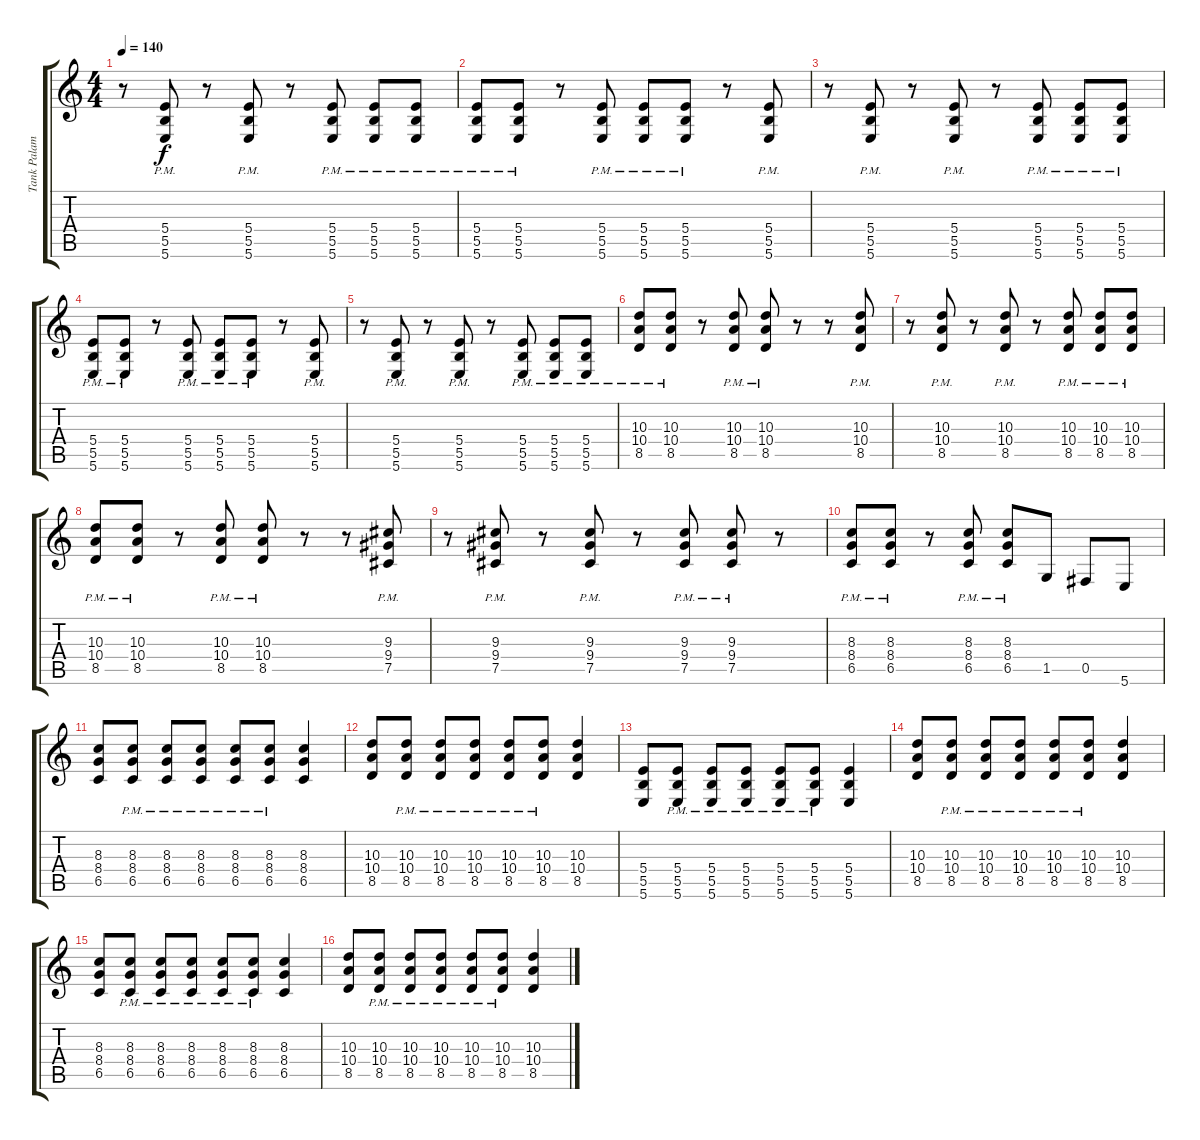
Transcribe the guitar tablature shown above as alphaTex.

\track ("Tank Palamara II" "Tank Palam") {instrument distortionguitar}
\staff {score tabs}
\tuning (Db4 Ab3 E3 B2 Gb2 B1) {hide}
\ts (4 4)
\tempo 140
\clef g2
\ks c
r.8{dy f} (5.4{pm} 5.5{pm} 5.6{pm}).8 r.8 (5.4{pm} 5.5{pm} 5.6{pm}).8 r.8 (5.4{pm} 5.5{pm} 5.6{pm}).8 (5.4{pm} 5.5{pm} 5.6{pm}).8 (5.4{pm} 5.5{pm} 5.6{pm}).8 |
(5.4{pm} 5.5{pm} 5.6{pm}).8 (5.4{pm} 5.5{pm} 5.6{pm}).8 r.8 (5.4{pm} 5.5{pm} 5.6{pm}).8 (5.4{pm} 5.5{pm} 5.6{pm}).8 (5.4{pm} 5.5{pm} 5.6{pm}).8 r.8 (5.4{pm} 5.5{pm} 5.6{pm}).8 |
r.8 (5.4{pm} 5.5{pm} 5.6{pm}).8 r.8 (5.4{pm} 5.5{pm} 5.6{pm}).8 r.8 (5.4{pm} 5.5{pm} 5.6{pm}).8 (5.4{pm} 5.5{pm} 5.6{pm}).8 (5.4{pm} 5.5{pm} 5.6{pm}).8 |
(5.4{pm} 5.5{pm} 5.6{pm}).8 (5.4{pm} 5.5{pm} 5.6{pm}).8 r.8 (5.4{pm} 5.5{pm} 5.6{pm}).8 (5.4{pm} 5.5{pm} 5.6{pm}).8 (5.4{pm} 5.5{pm} 5.6{pm}).8 r.8 (5.4{pm} 5.5{pm} 5.6{pm}).8 |
r.8 (5.4{pm} 5.5{pm} 5.6{pm}).8 r.8 (5.4{pm} 5.5{pm} 5.6{pm}).8 r.8 (5.4{pm} 5.5{pm} 5.6{pm}).8 (5.4{pm} 5.5{pm} 5.6{pm}).8 (5.4{pm} 5.5{pm} 5.6{pm}).8 |
(10.3{pm} 10.4{pm} 8.5{pm}).8 (10.3{pm} 10.4{pm} 8.5{pm}).8 r.8 (10.3{pm} 10.4{pm} 8.5{pm}).8 (10.3{pm} 10.4{pm} 8.5{pm}).8 r.8 r.8 (10.3{pm} 10.4{pm} 8.5{pm}).8 |
r.8 (10.3{pm} 10.4{pm} 8.5{pm}).8 r.8 (10.3{pm} 10.4{pm} 8.5{pm}).8 r.8 (10.3{pm} 10.4{pm} 8.5{pm}).8 (10.3{pm} 10.4{pm} 8.5{pm}).8 (10.3{pm} 10.4{pm} 8.5{pm}).8 |
(10.3{pm} 10.4{pm} 8.5{pm}).8 (10.3{pm} 10.4{pm} 8.5{pm}).8 r.8 (10.3{pm} 10.4{pm} 8.5{pm}).8 (10.3{pm} 10.4{pm} 8.5{pm}).8 r.8 r.8 (9.3{pm} 9.4{pm} 7.5{pm}).8 |
r.8 (9.3{pm} 9.4{pm} 7.5{pm}).8 r.8 (9.3{pm} 9.4{pm} 7.5{pm}).8 r.8 (9.3{pm} 9.4{pm} 7.5{pm}).8 (9.3{pm} 9.4{pm} 7.5{pm}).8 r.8 |
(8.3{pm} 8.4{pm} 6.5{pm}).8 (8.3{pm} 8.4{pm} 6.5{pm}).8 r.8 (8.3{pm} 8.4{pm} 6.5{pm}).8 (8.3{pm} 8.4{pm} 6.5{pm}).8 1.5.8 0.5.8 5.6.8 |
(8.3 8.4 6.5).8 (8.3{pm} 8.4{pm} 6.5{pm}).8 (8.3{pm} 8.4{pm} 6.5{pm}).8 (8.3{pm} 8.4{pm} 6.5{pm}).8 (8.3{pm} 8.4{pm} 6.5{pm}).8 (8.3{pm} 8.4{pm} 6.5{pm}).8 (8.3 8.4 6.5).4 |
(10.3 10.4 8.5).8 (10.3{pm} 10.4{pm} 8.5{pm}).8 (10.3{pm} 10.4{pm} 8.5{pm}).8 (10.3{pm} 10.4{pm} 8.5{pm}).8 (10.3{pm} 10.4{pm} 8.5{pm}).8 (10.3{pm} 10.4{pm} 8.5{pm}).8 (10.3 10.4 8.5).4 |
(5.4 5.5 5.6).8 (5.4{pm} 5.5{pm} 5.6{pm}).8 (5.4{pm} 5.5{pm} 5.6{pm}).8 (5.4{pm} 5.5{pm} 5.6{pm}).8 (5.4{pm} 5.5{pm} 5.6{pm}).8 (5.4{pm} 5.5{pm} 5.6{pm}).8 (5.4 5.5 5.6).4 |
(10.3 10.4 8.5).8 (10.3{pm} 10.4{pm} 8.5{pm}).8 (10.3{pm} 10.4{pm} 8.5{pm}).8 (10.3{pm} 10.4{pm} 8.5{pm}).8 (10.3{pm} 10.4{pm} 8.5{pm}).8 (10.3{pm} 10.4{pm} 8.5{pm}).8 (10.3 10.4 8.5).4 |
(8.3 8.4 6.5).8 (8.3{pm} 8.4{pm} 6.5{pm}).8 (8.3{pm} 8.4{pm} 6.5{pm}).8 (8.3{pm} 8.4{pm} 6.5{pm}).8 (8.3{pm} 8.4{pm} 6.5{pm}).8 (8.3{pm} 8.4{pm} 6.5{pm}).8 (8.3 8.4 6.5).4 |
(10.3 10.4 8.5).8 (10.3{pm} 10.4{pm} 8.5{pm}).8 (10.3{pm} 10.4{pm} 8.5{pm}).8 (10.3{pm} 10.4{pm} 8.5{pm}).8 (10.3{pm} 10.4{pm} 8.5{pm}).8 (10.3{pm} 10.4{pm} 8.5{pm}).8 (10.3 10.4 8.5).4
